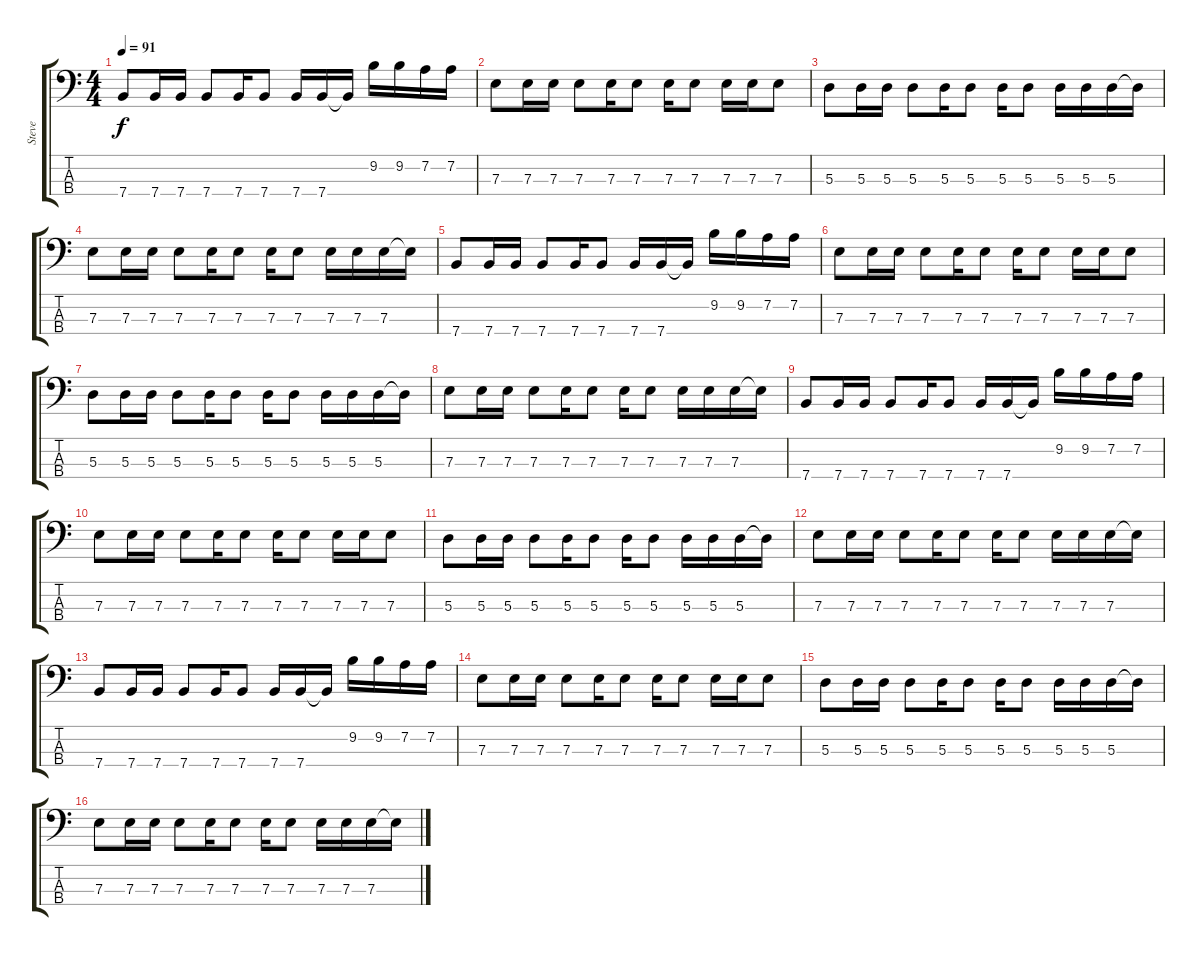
\track ("Steve" "Steve") {instrument electricbasspick}
\staff {score tabs}
\tuning (G2 D2 A1 E1) {hide}
\ts (4 4)
\tempo 91
\clef f4
\ks c
7.4.8{dy f} 7.4.16 7.4.16 7.4.8 7.4.16 7.4.8 7.4.16 7.4.16 7.4{t}.16 9.2.16 9.2.16 7.2.16 7.2.16 |
7.3.8 7.3.16 7.3.16 7.3.8 7.3.16 7.3.8 7.3.16 7.3.8 7.3.16 7.3.16 7.3.8 |
5.3.8 5.3.16 5.3.16 5.3.8 5.3.16 5.3.8 5.3.16 5.3.8 5.3.16 5.3.16 5.3.16 5.3{t}.16 |
7.3.8 7.3.16 7.3.16 7.3.8 7.3.16 7.3.8 7.3.16 7.3.8 7.3.16 7.3.16 7.3.16 7.3{t}.16 |
7.4.8 7.4.16 7.4.16 7.4.8 7.4.16 7.4.8 7.4.16 7.4.16 7.4{t}.16 9.2.16 9.2.16 7.2.16 7.2.16 |
7.3.8 7.3.16 7.3.16 7.3.8 7.3.16 7.3.8 7.3.16 7.3.8 7.3.16 7.3.16 7.3.8 |
5.3.8 5.3.16 5.3.16 5.3.8 5.3.16 5.3.8 5.3.16 5.3.8 5.3.16 5.3.16 5.3.16 5.3{t}.16 |
7.3.8 7.3.16 7.3.16 7.3.8 7.3.16 7.3.8 7.3.16 7.3.8 7.3.16 7.3.16 7.3.16 7.3{t}.16 |
7.4.8 7.4.16 7.4.16 7.4.8 7.4.16 7.4.8 7.4.16 7.4.16 7.4{t}.16 9.2.16 9.2.16 7.2.16 7.2.16 |
7.3.8 7.3.16 7.3.16 7.3.8 7.3.16 7.3.8 7.3.16 7.3.8 7.3.16 7.3.16 7.3.8 |
5.3.8 5.3.16 5.3.16 5.3.8 5.3.16 5.3.8 5.3.16 5.3.8 5.3.16 5.3.16 5.3.16 5.3{t}.16 |
7.3.8 7.3.16 7.3.16 7.3.8 7.3.16 7.3.8 7.3.16 7.3.8 7.3.16 7.3.16 7.3.16 7.3{t}.16 |
7.4.8 7.4.16 7.4.16 7.4.8 7.4.16 7.4.8 7.4.16 7.4.16 7.4{t}.16 9.2.16 9.2.16 7.2.16 7.2.16 |
7.3.8 7.3.16 7.3.16 7.3.8 7.3.16 7.3.8 7.3.16 7.3.8 7.3.16 7.3.16 7.3.8 |
5.3.8 5.3.16 5.3.16 5.3.8 5.3.16 5.3.8 5.3.16 5.3.8 5.3.16 5.3.16 5.3.16 5.3{t}.16 |
7.3.8 7.3.16 7.3.16 7.3.8 7.3.16 7.3.8 7.3.16 7.3.8 7.3.16 7.3.16 7.3.16 7.3{t}.16
